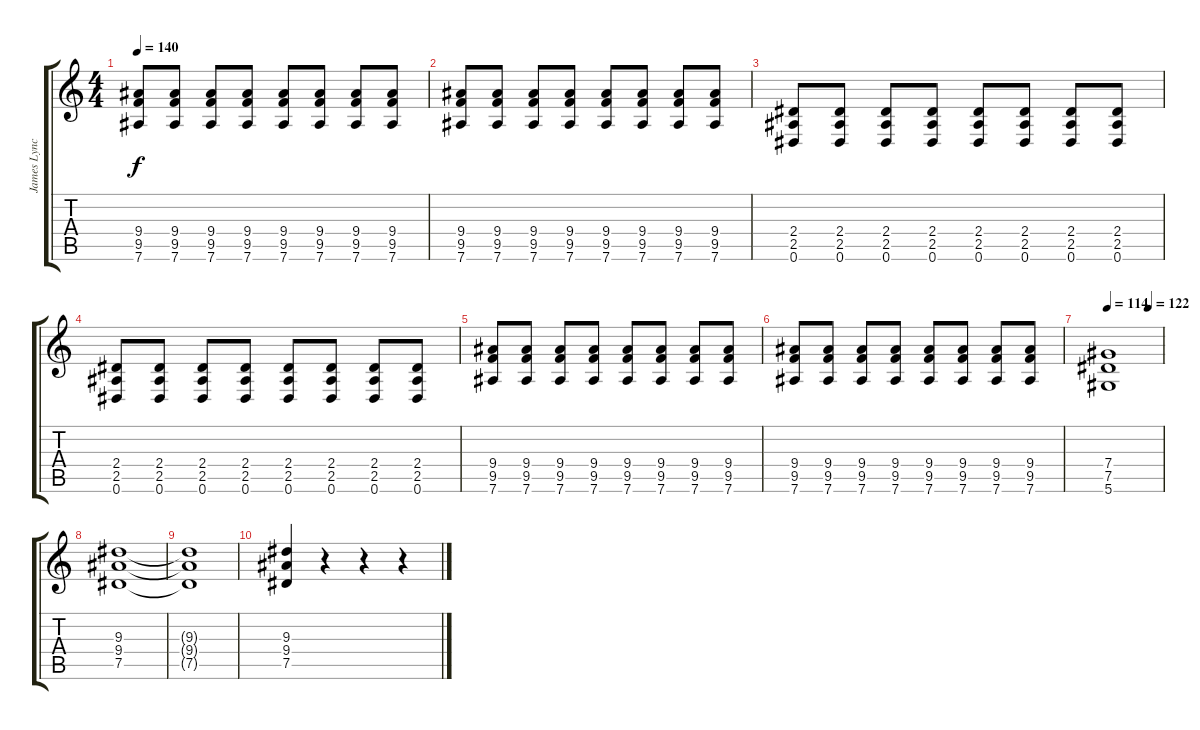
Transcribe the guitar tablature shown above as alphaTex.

\track ("James Lynch" "James Lync") {instrument overdrivenguitar}
\staff {score tabs}
\tuning (Eb4 Bb3 Gb3 Db3 Ab2 Eb2) {hide}
\ts (4 4)
\tempo 140
\clef g2
\ks c
(9.4 9.5 7.6).8{dy f} (9.4 9.5 7.6).8 (9.4 9.5 7.6).8 (9.4 9.5 7.6).8 (9.4 9.5 7.6).8 (9.4 9.5 7.6).8 (9.4 9.5 7.6).8 (9.4 9.5 7.6).8 |
(9.4 9.5 7.6).8 (9.4 9.5 7.6).8 (9.4 9.5 7.6).8 (9.4 9.5 7.6).8 (9.4 9.5 7.6).8 (9.4 9.5 7.6).8 (9.4 9.5 7.6).8 (9.4 9.5 7.6).8 |
(2.4 2.5 0.6).8 (2.4 2.5 0.6).8 (2.4 2.5 0.6).8 (2.4 2.5 0.6).8 (2.4 2.5 0.6).8 (2.4 2.5 0.6).8 (2.4 2.5 0.6).8 (2.4 2.5 0.6).8 |
(2.4 2.5 0.6).8 (2.4 2.5 0.6).8 (2.4 2.5 0.6).8 (2.4 2.5 0.6).8 (2.4 2.5 0.6).8 (2.4 2.5 0.6).8 (2.4 2.5 0.6).8 (2.4 2.5 0.6).8 |
(9.4 9.5 7.6).8 (9.4 9.5 7.6).8 (9.4 9.5 7.6).8 (9.4 9.5 7.6).8 (9.4 9.5 7.6).8 (9.4 9.5 7.6).8 (9.4 9.5 7.6).8 (9.4 9.5 7.6).8 |
(9.4 9.5 7.6).8 (9.4 9.5 7.6).8 (9.4 9.5 7.6).8 (9.4 9.5 7.6).8 (9.4 9.5 7.6).8 (9.4 9.5 7.6).8 (9.4 9.5 7.6).8 (9.4 9.5 7.6).8 |
\tempo 114
\tempo (122 0.75)
(7.4 7.5 5.6).1 |
(9.3 9.4 7.5).1 |
(9.3{t} 9.4{t} 7.5{t}).1 |
(9.3 9.4 7.5).4 r.4 r.4 r.4
